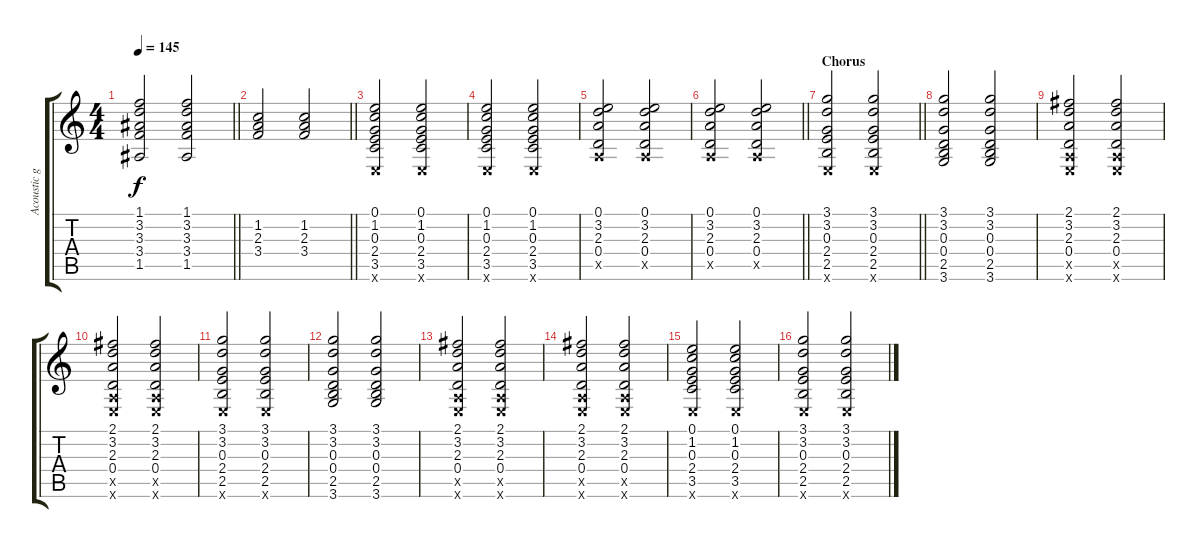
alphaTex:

\track ("Acoustic guitar" "Acoustic g") {instrument acousticguitarsteel}
\staff {score tabs}
\tuning (E4 B3 G3 D3 A2 E2) {hide}
\ts (4 4)
\tempo 145
\clef g2
\barLineRight lightlight
\ks c
(1.1 3.2 3.3 3.4 1.5).2{dy f} (1.1 3.2 3.3 3.4 1.5).2 |
\barLineRight lightlight
(1.2 2.3 3.4).2 (1.2 2.3 3.4).2 |
(0.1 1.2 0.3 2.4 3.5 0.6{x}).2 (0.1 1.2 0.3 2.4 3.5 0.6{x}).2 |
(0.1 1.2 0.3 2.4 3.5 0.6{x}).2 (0.1 1.2 0.3 2.4 3.5 0.6{x}).2 |
(0.1 3.2 2.3 0.4 0.5{x}).2 (0.1 3.2 2.3 0.4 0.5{x}).2 |
\barLineRight lightlight
(0.1 3.2 2.3 0.4 0.5{x}).2 (0.1 3.2 2.3 0.4 0.5{x}).2 |
\section ("" "Chorus")
\barLineRight lightlight
(3.1 3.2 0.3 2.4 2.5 0.6{x}).2 (3.1 3.2 0.3 2.4 2.5 0.6{x}).2 |
(3.1 3.2 0.3 0.4 2.5 3.6).2 (3.1 3.2 0.3 0.4 2.5 3.6).2 |
(2.1 3.2 2.3 0.4 0.5{x} 0.6{x}).2 (2.1 3.2 2.3 0.4 0.5{x} 0.6{x}).2 |
(2.1 3.2 2.3 0.4 0.5{x} 0.6{x}).2 (2.1 3.2 2.3 0.4 0.5{x} 0.6{x}).2 |
(3.1 3.2 0.3 2.4 2.5 0.6{x}).2 (3.1 3.2 0.3 2.4 2.5 0.6{x}).2 |
(3.1 3.2 0.3 0.4 2.5 3.6).2 (3.1 3.2 0.3 0.4 2.5 3.6).2 |
(2.1 3.2 2.3 0.4 0.5{x} 0.6{x}).2 (2.1 3.2 2.3 0.4 0.5{x} 0.6{x}).2 |
(2.1 3.2 2.3 0.4 0.5{x} 0.6{x}).2 (2.1 3.2 2.3 0.4 0.5{x} 0.6{x}).2 |
(0.1 1.2 0.3 2.4 3.5 0.6{x}).2 (0.1 1.2 0.3 2.4 3.5 0.6{x}).2 |
(3.1 3.2 0.3 2.4 2.5 0.6{x}).2 (3.1 3.2 0.3 2.4 2.5 0.6{x}).2
